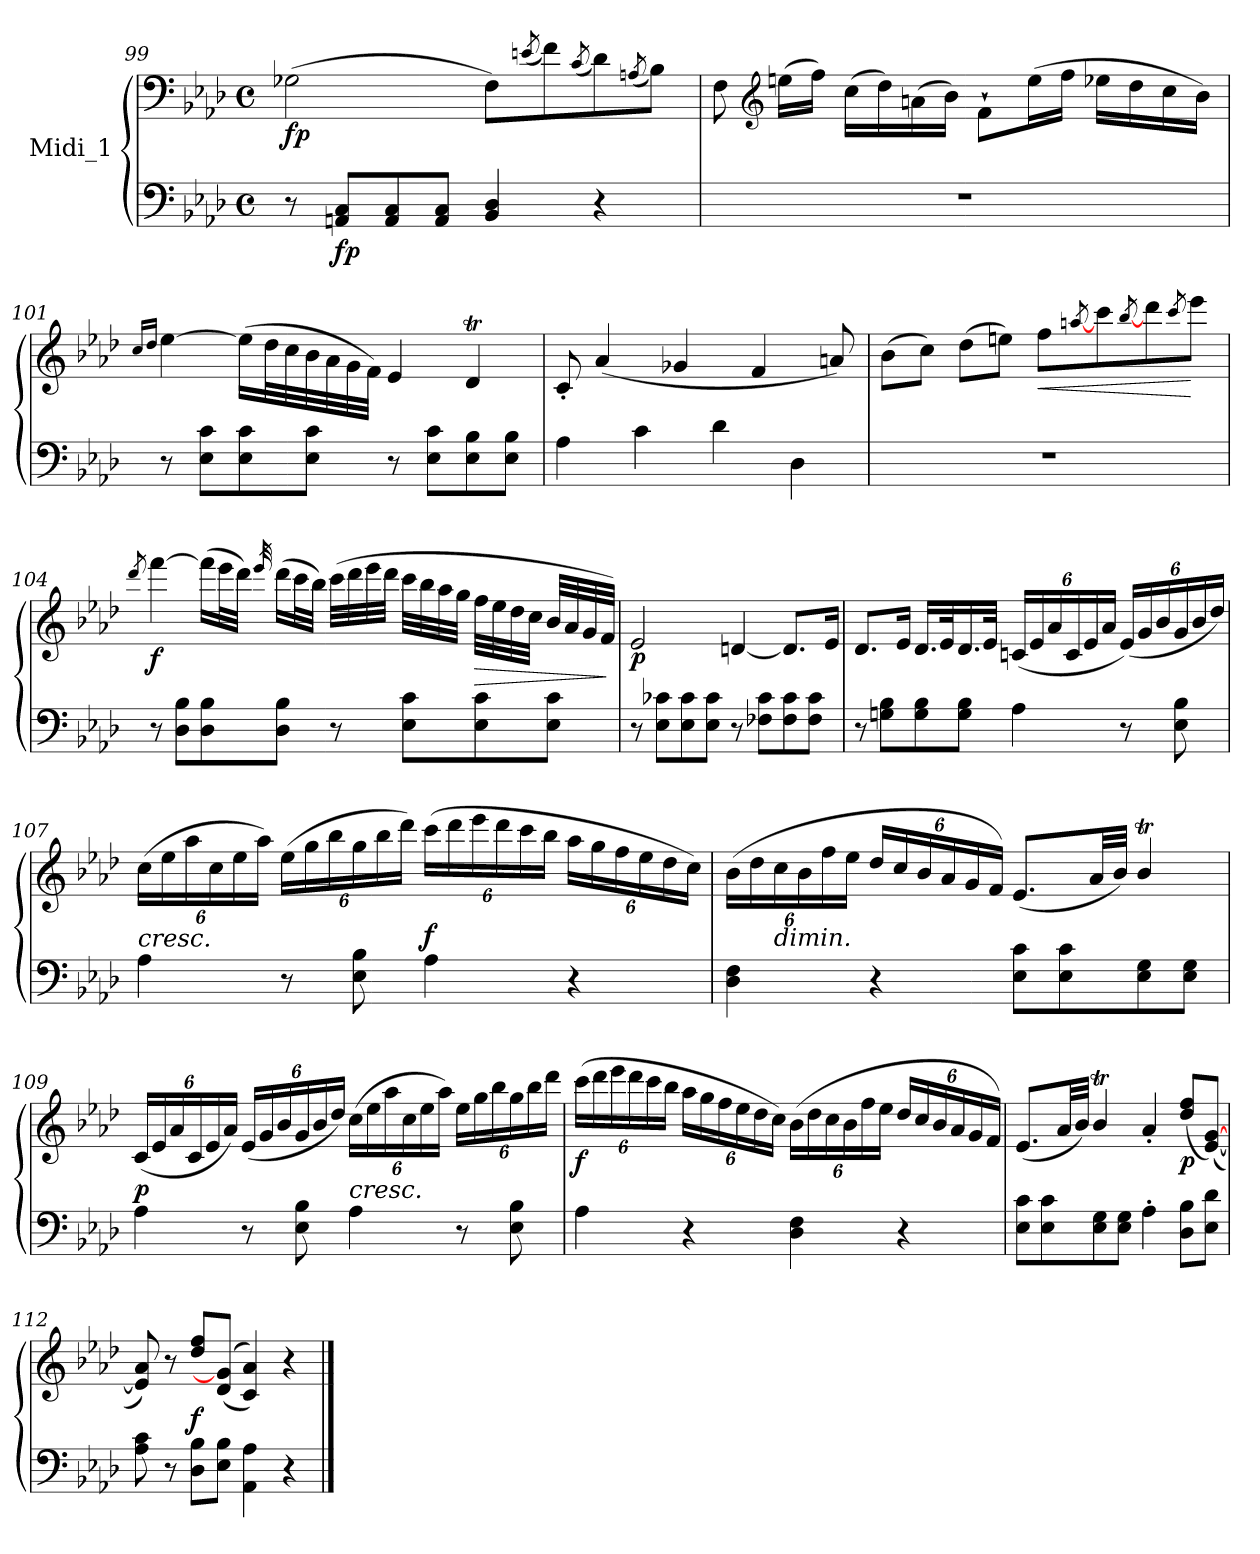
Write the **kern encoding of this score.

**kern	**kern	**dynam
*part1	*part1	*part1
*staff2	*staff1	*staff1/2
*I"Midi_1	*	*
*clefF4	*clefF4	*
*k[b-e-a-d-]	*k[b-e-a-d-]	*
*A-:	*A-:	*
*M4/4	*M4/4	*
*met(c)	*met(c)	*
=99	=99	=99
!	!	!LO:DY:b
8r	(>2G-X\	fp
!	!	!LO:DY:b=2
8AAn/ 8C/L	.	fp
8AA/ 8C/	.	.
8AA/ 8C/J	.	.
4BB-/ 4D-/	8F\L)	.
.	(>8qen/	.
.	8f\)	.
.	(>8qc/	.
4r	8d-\)	.
.	(>8qAn/	.
.	8B-\J)	.
=100	=100	=100
1r	8F\	.
*	*clefG2	*
.	(>16een\LL	.
.	16ff\JJ)	.
.	(>16cc\LL	.
.	16dd-\)	.
.	(>16an\	.
.	16b-\JJ)	.
.	8f`\L	.
.	(>16ee\L	.
.	16ff\JJ	.
.	16ee-X\LL	.
.	16dd-\	.
.	16cc\	.
.	16b-\JJ)	.
!!LO:LB:g=z
=101	=101	=101
.	16qcc/LL	.
.	16qdd-/JJ	.
8r	[4ee-\	.
8E-\ 8c\L	.	.
8E-\ 8c\	(>16ee-\LL]	.
.	32dd-\L	.
.	32cc\	.
8E-\ 8c\J	32b-\	.
.	32a-\	.
.	32g\	.
.	32f\JJJ)	.
8r	4e-/	.
8E-\ 8c\L	.	.
8E-\ 8B-\	4d-T/	.
8E-\ 8B-\J	.	.
!!LO:LB:g=z
=102	=102	=102
4A-\	8c'/	.
.	(4a-/	.
4c\	.	.
.	4g-X/	.
4d-\	.	.
.	4f/	.
4D-\	.	.
.	8an/)	.
=103	=103	=103
1r	(>8b-\L	.
.	8cc\J)	.
.	(>8dd-\L	.
.	8een\J)	.
!	!	!LO:HP:b
.	8ff\L	<
.	[8qaan/	.
.	8ccc\	.
.	[8qbb-/	.
.	8ddd-\	.
.	8qccc/	.
.	8eee-i\J	[
!!LO:LB:g=z
=104	=104	=104
.	8qddd-/	.
!	!	!LO:DY:b
8r	[4fff\	f
8D-\ 8B-\L	.	.
8D-\ 8B-\	(>16fff\LL]	.
.	32eee-\L	.
.	32ddd-\JJJ)	.
.	32qeee-/	.
8D-\ 8B-\J	(>16ddd-\LL	.
.	32ccc\L	.
.	32bb-\JJJ)	.
8r	(>32ccc\LLL	.
.	32ddd-\	.
.	32eee-\	.
.	32ddd-\JJJ	.
8E-\ 8c\L	32ccc\LLL	.
.	32bb-\	.
.	32aa-\	.
.	32gg\JJJ	.
!	!	!LO:HP:b
8E-\ 8c\	32ff\LLL	>
.	32ee-\	.
.	32dd-\	.
.	32cc\JJJ	.
8E-\ 8c\J	32b-/LLL	.
.	32a-/	.
.	32g/	.
.	32f/JJJ)	.
.	.	]
!!LO:LB:g=z
=105	=105	=105
!	!	!LO:DY:b
8r	2e-/	p
8E-\ 8c-X\L	.	.
8E-\ 8c-\	.	.
8E-\ 8c-\J	.	.
8r	[4dn/	.
8F-X\ 8c-\L	.	.
8F-\ 8c-\	8.d/L]	.
8F-\ 8c-\J	.	.
.	16e-/Jk	.
=106	=106	=106
8r	8.d-i/L	.
8Gni\ 8B-\L	.	.
.	16e-/Jk	.
8G\ 8B-\	16.d-/LL	.
.	32e-/K	.
8G\ 8B-\J	16.d-/	.
.	32e-/JJk	.
*	*Xbrackettup	*
4A-\	(24cni/LL	.
.	24e-/	.
.	24a-/	.
.	24c/	.
.	24e-/	.
.	24a-/JJ	.
8r	(24e-/LL)	.
.	24g/	.
.	24b-/	.
8E-\ 8B-\	24g/	.
.	24b-/	.
.	24dd-/JJ)	.
!!LO:PB:g=z
=107	=107	=107
!LO:TX:a:i:t=cresc.	!	!
4A-\	(>24cc\LL	.
.	24ee-\	.
.	24aa-\	.
.	24cc\	.
.	24ee-\	.
.	24aa-\JJ)	.
8r	(>24ee-\LL	.
.	24gg\	.
.	24bb-\	.
8E-\ 8B-\	24gg\	.
.	24bb-\	.
.	24ddd-\JJ)	.
!	!	!LO:DY:a=2
4A-\	(>24ccc\LL	f
.	24ddd-\	.
.	24eee-\	.
.	24ddd-\	.
.	24ccc\	.
.	24bb-\JJ	.
4r	24aa-\LL	.
.	24gg\	.
.	24ff\	.
.	24ee-\	.
.	24dd-\	.
.	24cc\JJ)	.
!!LO:LB:g=z
=108	=108	=108
4D-\ 4F\	(24b-\LL	.
.	24dd-\	.
!	!LO:TX:b:i:t=dimin.	!
.	24cc\	.
.	24b-\	.
.	24ff\	.
.	24ee-\JJ	.
4r	24dd-/LL	.
.	24cc/	.
.	24b-/	.
.	24a-/	.
.	24g/	.
.	24f/JJ)	.
8E-\ 8c\L	(8.e-/L	.
8E-\ 8c\	.	.
.	32a-/LL	.
.	32b-/JJJ)	.
8E-\ 8G\	4b-T/	.
8E-\ 8G\J	.	.
=109	=109	=109
!	!	!LO:DY:a=2
4A-\	(24c/LL	p
.	24e-/	.
.	24a-/	.
.	24c/	.
.	24e-/	.
.	24a-/JJ)	.
8r	(24e-/LL	.
.	24g/	.
.	24b-/	.
8E-\ 8B-\	24g/	.
.	24b-/	.
.	24dd-/JJ)	.
!LO:TX:a:i:t=cresc.	!	!
4A-\	(>24cc\LL	.
.	24ee-\	.
.	24aa-\	.
.	24cc\	.
.	24ee-\	.
.	24aa-\JJ)	.
8r	24ee-\LL	.
.	24gg\	.
.	24bb-\	.
8E-\ 8B-\	24gg\	.
.	24bb-\	.
.	24ddd-\JJ	.
!!LO:LB:g=z
=110	=110	=110
!	!	!LO:DY:b
4A-\	(>24ccc\LL	f
.	24ddd-\	.
.	24eee-\	.
.	24ddd-\	.
.	24ccc\	.
.	24bb-\JJ	.
4r	24aa-\LL	.
.	24gg\	.
.	24ff\	.
.	24ee-\	.
.	24dd-\	.
.	24cc\JJ)	.
4D-\ 4F\	(24b-\LL	.
.	24dd-\	.
.	24cc\	.
.	24b-\	.
.	24ff\	.
.	24ee-\JJ	.
4r	24dd-/LL	.
.	24cc/	.
.	24b-/	.
.	24a-/	.
.	24g/	.
.	24f/JJ)	.
=111	=111	=111
8E-\ 8c\L	(8.e-/L	.
8E-\ 8c\	.	.
.	32a-/LL	.
.	32b-/JJJ)	.
8E-\ 8G\	4b-T/	.
8E-\ 8G\J	.	.
4A-'\	4a-'/	.
!	!	!LO:DY:b
8D-\ 8B-\L	(8dd-/ 8ff/L	p
(>8E-\ 8d-\J	([8e-/ [8g/J)	.
=112	=112	=112
8A-\ 8c\	8e-/] 8a-/)	.
8r	8r	.
!	!	!LO:DY:a=2
8D-\ 8B-\L	8dd-/ 8ff/L	f
8E-\ 8B-\J	((8d-/ 8g/]J)	.
4AA-\ 4A-\	4c/ 4a-/))	.
4r	4r	.
==	==	==
*-	*-	*-
